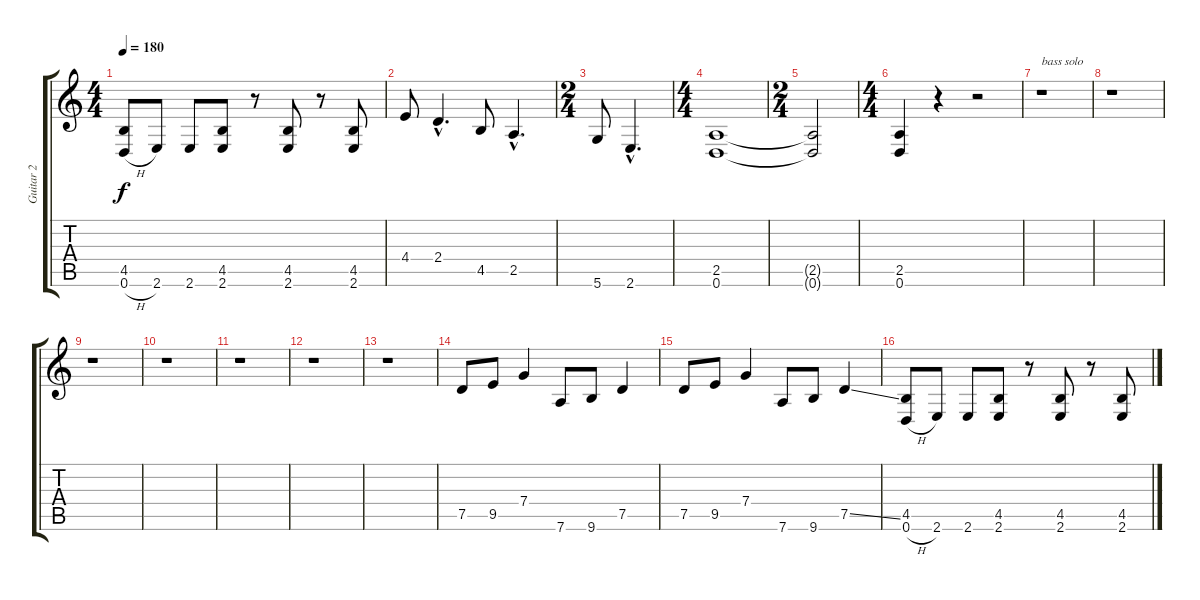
\track ("Guitar 2" "Guitar 2") {instrument distortionguitar}
\staff {score tabs}
\tuning (D4 A3 F3 C3 G2 D2) {hide}
\ts (4 4)
\tempo 180
\clef g2
\ks c
(4.5 0.6{h}).8{dy f} 2.6.8 2.6.8 (4.5 2.6).8 r.8 (4.5 2.6).8 r.8 (4.5 2.6).8 |
4.4.8 2.4{hac}.4{d} 4.5.8 2.5{hac}.4{d} |
\ts (2 4)
5.6.8 2.6{hac}.4{d} |
\ts (4 4)
(2.5 0.6).1 |
\ts (2 4)
(2.5{t} 0.6{t}).2 |
\ts (4 4)
(2.5 0.6).4 r.4 r.2 |
r.1{txt "bass solo"} |
r.1 |
r.1 |
r.1 |
r.1 |
r.1 |
r.1 |
7.5.8 9.5.8 7.4.4 7.6.8 9.6.8 7.5.4 |
7.5.8 9.5.8 7.4.4 7.6.8 9.6.8 7.5{ss}.4 |
(4.5 0.6{h}).8 2.6.8 2.6.8 (4.5 2.6).8 r.8 (4.5 2.6).8 r.8 (4.5 2.6).8
